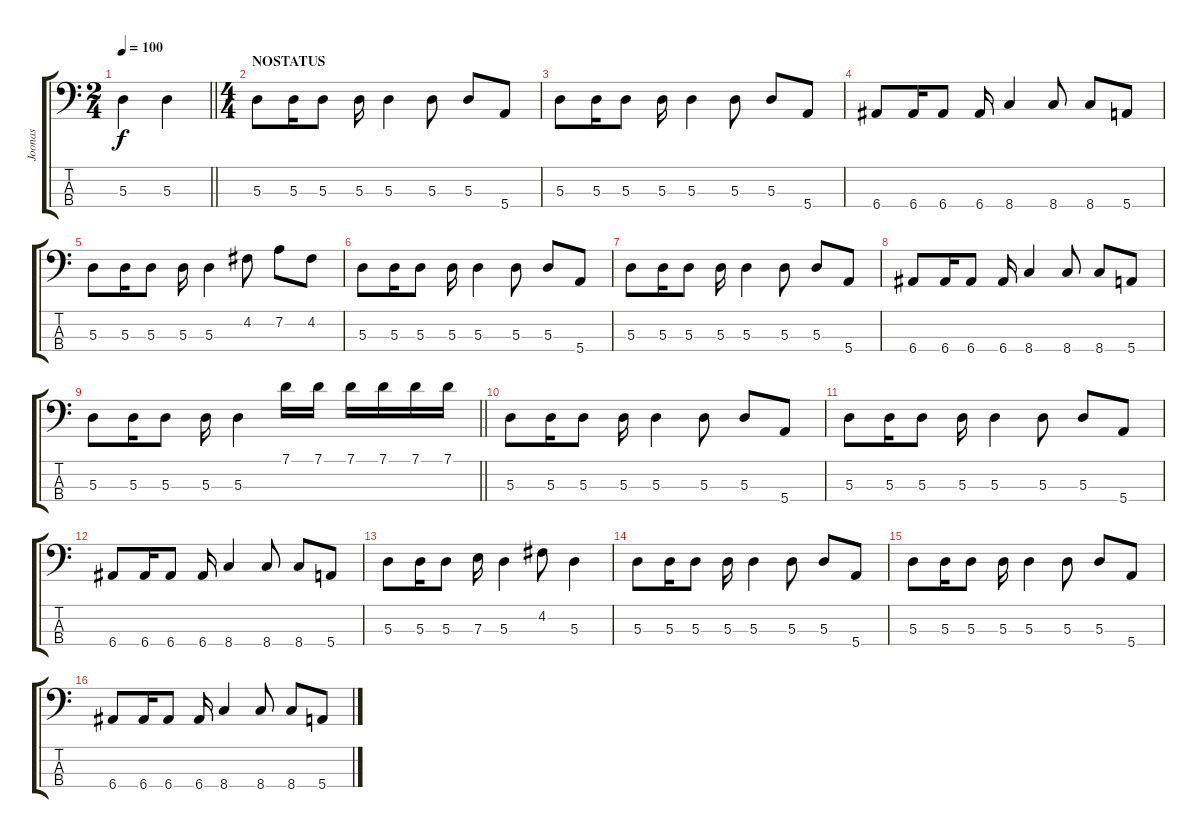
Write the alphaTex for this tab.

\track ("Joonas" "Joonas") {instrument electricbasspick}
\staff {score tabs}
\tuning (G2 D2 A1 E1) {hide}
\ts (2 4)
\tempo 100
\clef f4
\barLineRight lightlight
\ks c
5.3.4{dy f} 5.3.4 |
\ts (4 4)
\section ("" "NOSTATUS")
5.3.8 5.3.16 5.3.8 5.3.16 5.3.4 5.3.8 5.3.8 5.4.8 |
5.3.8 5.3.16 5.3.8 5.3.16 5.3.4 5.3.8 5.3.8 5.4.8 |
6.4.8 6.4.16 6.4.8 6.4.16 8.4.4 8.4.8 8.4.8 5.4.8 |
5.3.8 5.3.16 5.3.8 5.3.16 5.3.4 4.2.8 7.2.8 4.2.8 |
5.3.8 5.3.16 5.3.8 5.3.16 5.3.4 5.3.8 5.3.8 5.4.8 |
5.3.8 5.3.16 5.3.8 5.3.16 5.3.4 5.3.8 5.3.8 5.4.8 |
6.4.8 6.4.16 6.4.8 6.4.16 8.4.4 8.4.8 8.4.8 5.4.8 |
\barLineRight lightlight
5.3.8 5.3.16 5.3.8 5.3.16 5.3.4 7.1.16 7.1.16 7.1.16 7.1.16 7.1.16 7.1.16 |
5.3.8 5.3.16 5.3.8 5.3.16 5.3.4 5.3.8 5.3.8 5.4.8 |
5.3.8 5.3.16 5.3.8 5.3.16 5.3.4 5.3.8 5.3.8 5.4.8 |
6.4.8 6.4.16 6.4.8 6.4.16 8.4.4 8.4.8 8.4.8 5.4.8 |
5.3.8 5.3.16 5.3.8 7.3.16 5.3.4 4.2.8 5.3.4 |
5.3.8 5.3.16 5.3.8 5.3.16 5.3.4 5.3.8 5.3.8 5.4.8 |
5.3.8 5.3.16 5.3.8 5.3.16 5.3.4 5.3.8 5.3.8 5.4.8 |
6.4.8 6.4.16 6.4.8 6.4.16 8.4.4 8.4.8 8.4.8 5.4.8
